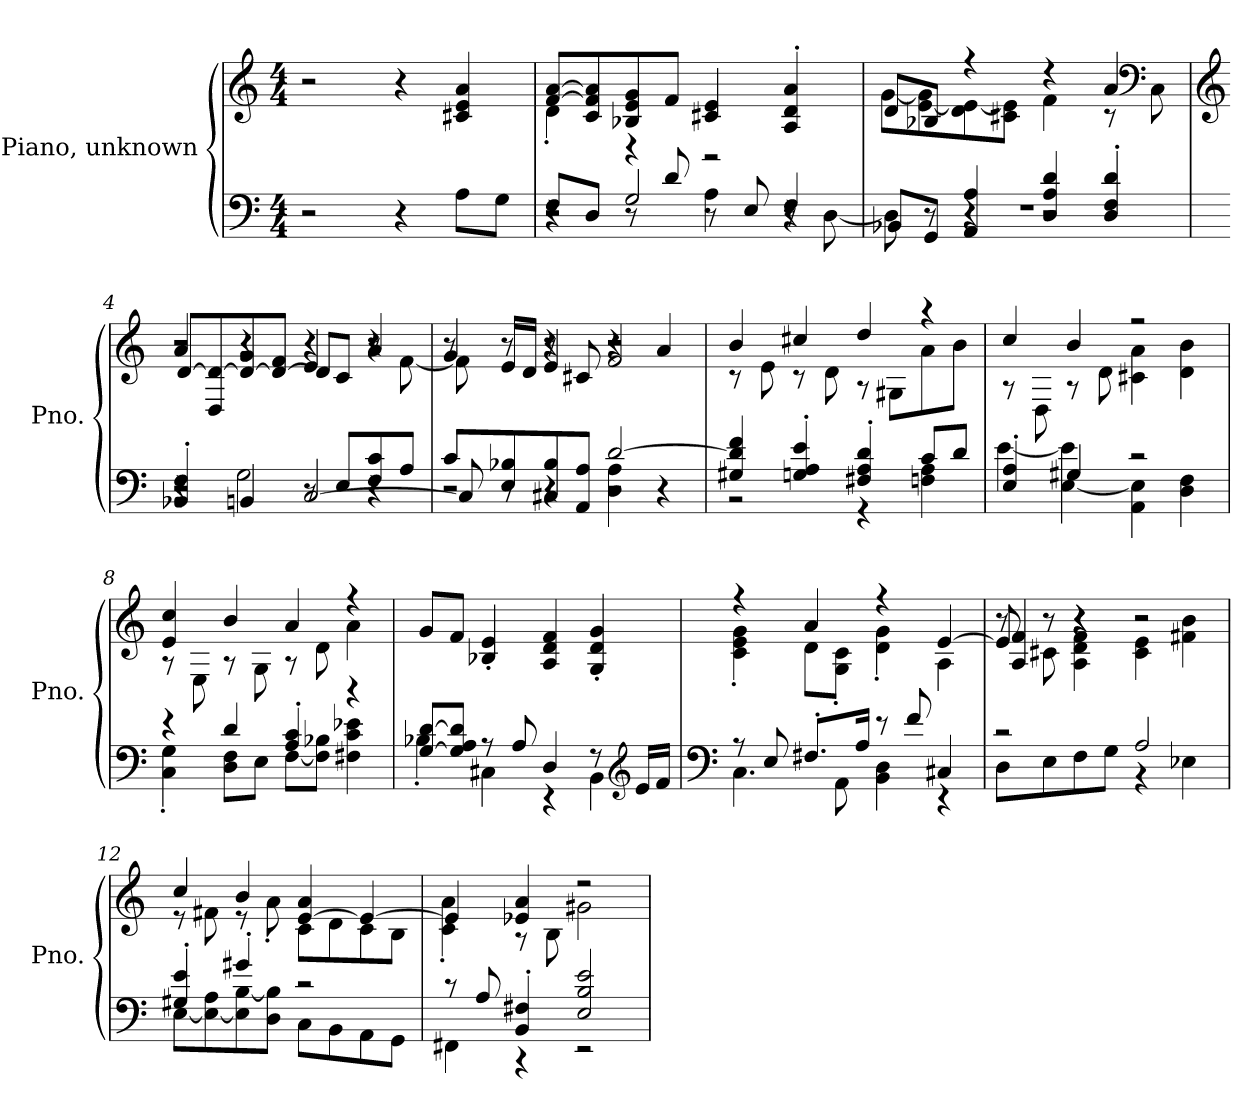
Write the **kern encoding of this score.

**kern	**kern
*part1	*part1
*staff2	*staff1
*I"Piano, unknown	*
*I'Pno.	*
*clefF4	*clefG2
*k[]	*k[]
*M4/4	*M4/4
*MM120	*MM120
=1	=1
2r	2r
4r	4r
8A\L	4c#X/ 4e/ 4a/
8G\J	.
=2	=2
*^	*^
*	*^	*	*
4r	2r	8F/L	[8f/ [8a/L	4d'\
.	.	8D/J	8c/ 8f/] 8a/]	.
2G/	.	8r	8B-X/ 8e/ 8g/	4r
.	.	8d/	8f/J	.
.	4A\	8r	4c#X/ 4e/	2r
.	.	8E/	.	.
4F/	8r	4r	4A/' 4d/' 4a/'	.
.	[8D\	.	.	.
=3	=3	=3	=3	=3
1r	8D\]	8BB-X/L	8d/L	[8g\L
.	8r	8GG/J	8B-X/J	[8e\ 8g\]
.	4r	4AA/ 4A/	4r	8d\ 8e\_
.	.	.	.	8c#X\ 8e\]J
.	2r	4D/ 4A/ 4d/	4r	4f\
.	.	4D/' 4F/' 4d/'	4a/	8r
*	*	*	*clefF4	*
.	.	.	.	8C\
*	*	*	*v	*v
=4	=4	=4	=4
*	*	*	*clefG2
*	*	*	*^
*	*	*	*	*^
4BB-X/' 4F/'	4r	2r	4a/	2r	[8d/L
.	.	.	.	.	8D/ 8d/_
4BBn/	2G\	.	4r	.	8d/_ 8g/
.	.	.	.	.	8d/_ 8f/J
8r	.	[2C/	4e/	4r	8d/L]
8E/L	.	.	.	.	8c/J
8F/ 8c/	4r	.	4a/	8r	4r
8A/J	.	.	.	[8f\	.
!!LO:LB:g=z	!!	!!
=5	=5	=5	=5	=5	=5
8c/L	2r	8C/]	4g/	8f\]	8r
8E/ 8B-X/	.	8r	.	8r	16e/LL
.	.	.	.	.	16d/JJ
8C#X/ 8B-/	.	4r	4e/	4r	8r
8AA/ 8A/J	.	.	.	.	8c#X/
[2d/	4D\ 4A\	2r	2f/	2r	4r
.	4r	.	.	.	4a/
*	*v	*v	*	*	*
*	*	*	*v	*v
=6	=6	=6	=6
4G#X/ 4d/] 4f/	2r	4b/	8r
.	.	.	8e\
4Gn/' 4A/' 4e/'	.	4cc#X/	8r
.	.	.	8d\
4F#X/' 4A/' 4d/'	4r	4dd/	8r
.	.	.	8G#X\L
8c/L	4Fn\ 4A\	4r	8a\
8d/J	.	.	8b\J
=7	=7	=7	=7
4E/' 4A/'	[4e\	4cc/	8r
.	.	.	8D\
4G#X/	[4E\ 4e\]	4b/	8r
.	.	.	8d\
2r	4AA\ 4E\]	2r	4c#X\ 4a\
.	4D\ 4F\	.	4d\ 4b\
=8	=8	=8	=8
4r	4C\' 4G\'	4e/ 4cc/	8r
.	.	.	8E\
4d/	8D\ 8F\L	4b/	8r
.	8E\J	.	8G\
4A/' 4c/'	[8F\L	4a/	8r
.	8F\] 8B-X\J	.	8d\
4r	4F#X\ 4c\ 4e-X\	4r	4a\
*	*	*v	*v
!!LO:LB:g=z
=9	=9	=9
[8G/ [8d/L	4B-X'\	8g/L
8G/] 8A/ 8d/]J	.	8f/J
8r	4C#X\	4B-X/' 4e/'
8A/	.	.
4D/	4r	4A/ 4d/ 4f/
8r	4BB\	4G/' 4d/' 4g/'
*clefG2	*	*
16e/LL	.	.
16f/JJ	.	.
=10	=10	=10
*clefF4	*	*
*	*	*^
8r	4.C\	4r	4c\' 4e\' 4g\'
8E/	.	.	.
8.F#X'/L	.	4a/	8d\L
.	8AA\	.	8G\' 8c\'J
16A/Jk	.	.	.
8r	4BB\ 4D\	4r	4d\' 4g\'
8f/	.	.	.
4C#X/	4r	[4e/	4A\
=11	=11	=11	=11
*	*	*	*^
2r	8D\L	8e/]	8r	4A/ 4f/
.	8E\	8r	8c#X\	.
.	8F\	4r	4A\ 4d\ 4f\	4r
.	8G\J	.	.	.
2A/	4r	2r	4c#\ 4e\	2r
.	4E-X\	.	4f#X\ 4b\	.
*	*	*	*v	*v
!!LO:LB:g=z
=12	=12	=12	=12
4G#X/' 4e/'	[8E\L	4cc/	8r
.	8E\_ 8A\	.	8f#X\
4g#X'/	8E\] [8B\	4b/	8r
.	8D\ 8B\]J	.	8a'\
2r	8C\L	[4e/ 4a/	8c\L
.	8BB\	.	8d\
.	8AA\	4e/_	8c\
.	8GG\J	.	8B\J
=13	=13	=13	=13
8r	4FF#X\	4e/]	4c\' 4a\'
8A/	.	.	.
4BB/' 4F#X/'	4r	4e-X/ 4a/	8r
.	.	.	8B\
2E/ 2B/ 2e/	2r	2r	2g#X\
*v	*v	*	*
*	*v	*v
=	=
*-	*-
